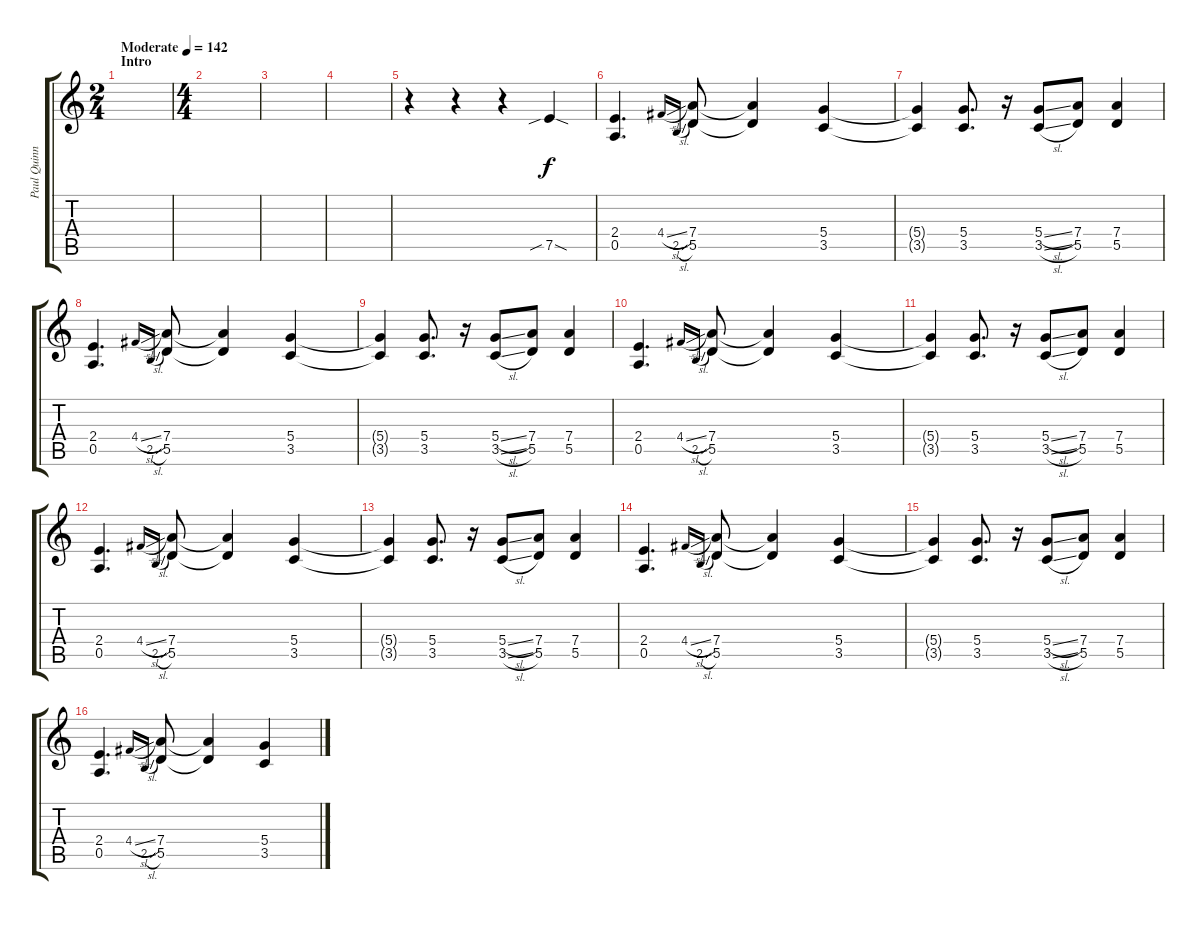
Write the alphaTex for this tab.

\track ("Paul Quinn (Guitar)" "Paul Quinn") {instrument distortionguitar}
\staff {score tabs}
\tuning (E4 B3 G3 D3 A2 E2) {hide}
\ts (2 4)
\section ("" "Intro")
\tempo (142 "Moderate")
\clef g2
\ks c
|
\ts (4 4)
|
|
|
r.4 r.4 r.4 7.5{sib sod}.4 |
(2.4 0.5).4{d} 4.4{sl}.16{gr onbeat} 2.5{sl}.16{gr onbeat} (7.4 5.5).8 (7.4{t} 5.5{t}).4 (5.4 3.5).4 |
(5.4{t} 3.5{t}).4 (5.4 3.5).8{d} r.16 (5.4{sl} 3.5{sl}).8 (7.4 5.5).8 (7.4 5.5).4 |
(2.4 0.5).4{d} 4.4{sl}.16{gr onbeat} 2.5{sl}.16{gr onbeat} (7.4 5.5).8 (7.4{t} 5.5{t}).4 (5.4 3.5).4 |
(5.4{t} 3.5{t}).4 (5.4 3.5).8{d} r.16 (5.4{sl} 3.5{sl}).8 (7.4 5.5).8 (7.4 5.5).4 |
(2.4 0.5).4{d} 4.4{sl}.16{gr onbeat} 2.5{sl}.16{gr onbeat} (7.4 5.5).8 (7.4{t} 5.5{t}).4 (5.4 3.5).4 |
(5.4{t} 3.5{t}).4 (5.4 3.5).8{d} r.16 (5.4{sl} 3.5{sl}).8 (7.4 5.5).8 (7.4 5.5).4 |
(2.4 0.5).4{d} 4.4{sl}.16{gr onbeat} 2.5{sl}.16{gr onbeat} (7.4 5.5).8 (7.4{t} 5.5{t}).4 (5.4 3.5).4 |
(5.4{t} 3.5{t}).4 (5.4 3.5).8{d} r.16 (5.4{sl} 3.5{sl}).8 (7.4 5.5).8 (7.4 5.5).4 |
(2.4 0.5).4{d} 4.4{sl}.16{gr onbeat} 2.5{sl}.16{gr onbeat} (7.4 5.5).8 (7.4{t} 5.5{t}).4 (5.4 3.5).4 |
(5.4{t} 3.5{t}).4 (5.4 3.5).8{d} r.16 (5.4{sl} 3.5{sl}).8 (7.4 5.5).8 (7.4 5.5).4 |
(2.4 0.5).4{d} 4.4{sl}.16{gr onbeat} 2.5{sl}.16{gr onbeat} (7.4 5.5).8 (7.4{t} 5.5{t}).4 (5.4 3.5).4
